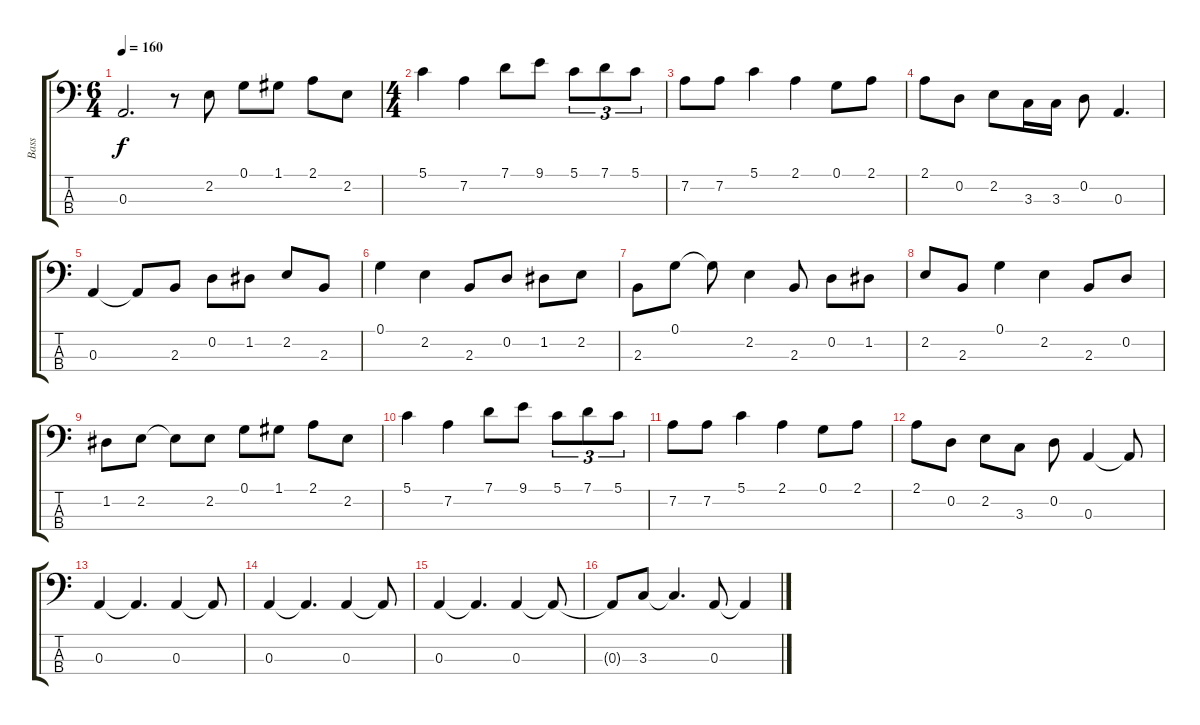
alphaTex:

\track ("Bass" "Bass") {instrument electricbassfinger}
\staff {score tabs}
\tuning (G2 D2 A1 E1) {hide}
\ts (6 4)
\tempo 160
\clef f4
\ks c
0.3{t}.2{d dy f} r.8 2.2.8 0.1.8 1.1.8 2.1.8 2.2.8 |
\ts (4 4)
5.1.4 7.2.4 7.1.8 9.1.8 5.1.8{tu (3 2)} 7.1.8{tu (3 2)} 5.1.8{tu (3 2)} |
7.2.8 7.2.8 5.1.4 2.1.4 0.1.8 2.1.8 |
2.1.8 0.2.8 2.2.8 3.3.16 3.3.16 0.2.8 0.3.4{d} |
0.3.4 0.3{t}.8 2.3.8 0.2.8 1.2.8 2.2.8 2.3.8 |
0.1.4 2.2.4 2.3.8 0.2.8 1.2.8 2.2.8 |
2.3.8 0.1.8 0.1{t}.8 2.2.4 2.3.8 0.2.8 1.2.8 |
2.2.8 2.3.8 0.1.4 2.2.4 2.3.8 0.2.8 |
1.2.8 2.2.8 2.2{t}.8 2.2.8 0.1.8 1.1.8 2.1.8 2.2.8 |
5.1.4 7.2.4 7.1.8 9.1.8 5.1.8{tu (3 2)} 7.1.8{tu (3 2)} 5.1.8{tu (3 2)} |
7.2.8 7.2.8 5.1.4 2.1.4 0.1.8 2.1.8 |
2.1.8 0.2.8 2.2.8 3.3.8 0.2.8 0.3.4 0.3{t}.8 |
0.3.4 0.3{t}.4{d} 0.3.4 0.3{t}.8 |
0.3.4 0.3{t}.4{d} 0.3.4 0.3{t}.8 |
0.3.4 0.3{t}.4{d} 0.3.4 0.3{t}.8 |
0.3{t}.8 3.3.8 3.3{t}.4{d} 0.3.8 0.3{t}.4
